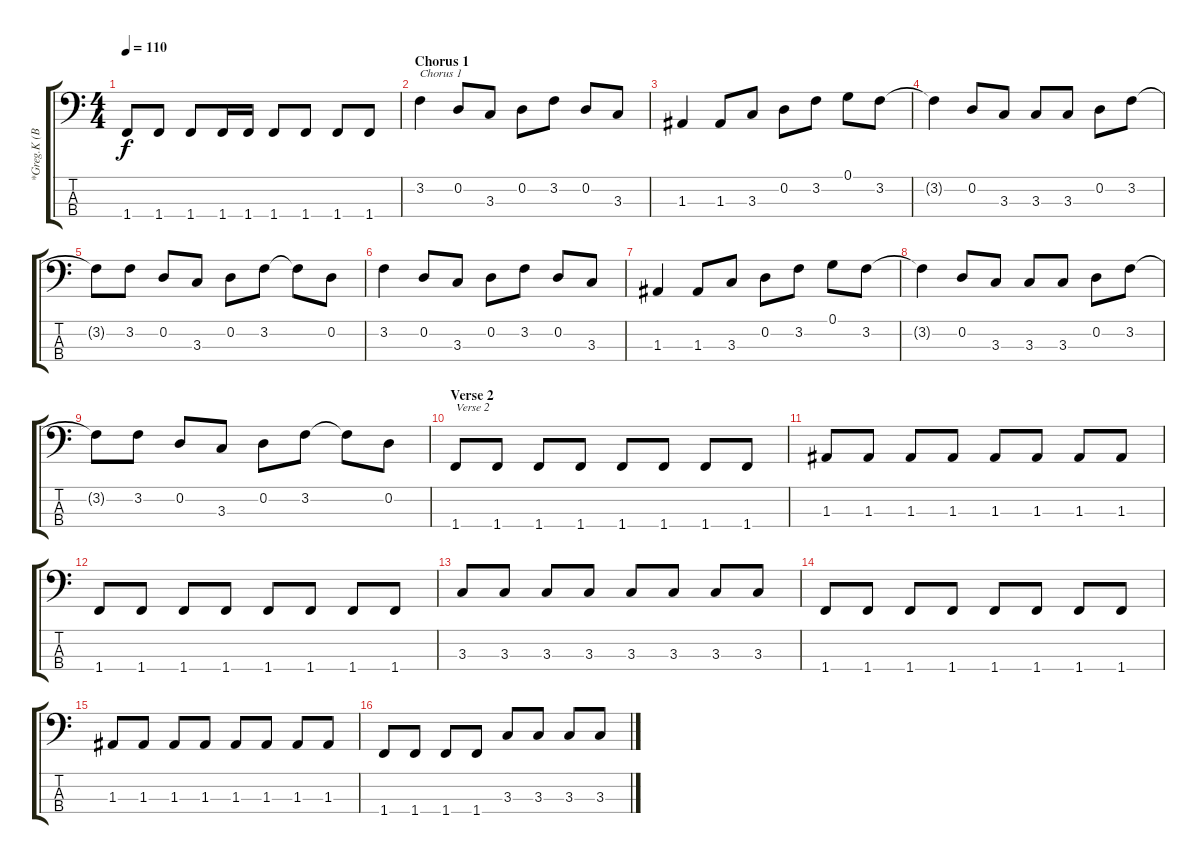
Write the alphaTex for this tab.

\track ("*Greg.K (Bass)" "*Greg.K (B") {instrument electricbassfinger}
\staff {score tabs}
\tuning (G2 D2 A1 E1) {hide}
\ts (4 4)
\tempo 110
\clef f4
\ks c
1.4.8{dy f} 1.4.8 1.4.8 1.4.16 1.4.16 1.4.8 1.4.8 1.4.8 1.4.8 |
\section ("" "Chorus 1")
3.2.4{txt "Chorus 1"} 0.2.8 3.3.8 0.2.8 3.2.8 0.2.8 3.3.8 |
1.3.4 1.3.8 3.3.8 0.2.8 3.2.8 0.1.8 3.2.8 |
3.2{t}.4 0.2.8 3.3.8 3.3.8 3.3.8 0.2.8 3.2.8 |
3.2{t}.8 3.2.8 0.2.8 3.3.8 0.2.8 3.2.8 3.2{t}.8 0.2.8 |
3.2.4 0.2.8 3.3.8 0.2.8 3.2.8 0.2.8 3.3.8 |
1.3.4 1.3.8 3.3.8 0.2.8 3.2.8 0.1.8 3.2.8 |
3.2{t}.4 0.2.8 3.3.8 3.3.8 3.3.8 0.2.8 3.2.8 |
3.2{t}.8 3.2.8 0.2.8 3.3.8 0.2.8 3.2.8 3.2{t}.8 0.2.8 |
\section ("" "Verse 2")
1.4.8{txt "Verse 2"} 1.4.8 1.4.8 1.4.8 1.4.8 1.4.8 1.4.8 1.4.8 |
1.3.8 1.3.8 1.3.8 1.3.8 1.3.8 1.3.8 1.3.8 1.3.8 |
1.4.8 1.4.8 1.4.8 1.4.8 1.4.8 1.4.8 1.4.8 1.4.8 |
3.3.8 3.3.8 3.3.8 3.3.8 3.3.8 3.3.8 3.3.8 3.3.8 |
1.4.8 1.4.8 1.4.8 1.4.8 1.4.8 1.4.8 1.4.8 1.4.8 |
1.3.8 1.3.8 1.3.8 1.3.8 1.3.8 1.3.8 1.3.8 1.3.8 |
1.4.8 1.4.8 1.4.8 1.4.8 3.3.8 3.3.8 3.3.8 3.3.8
